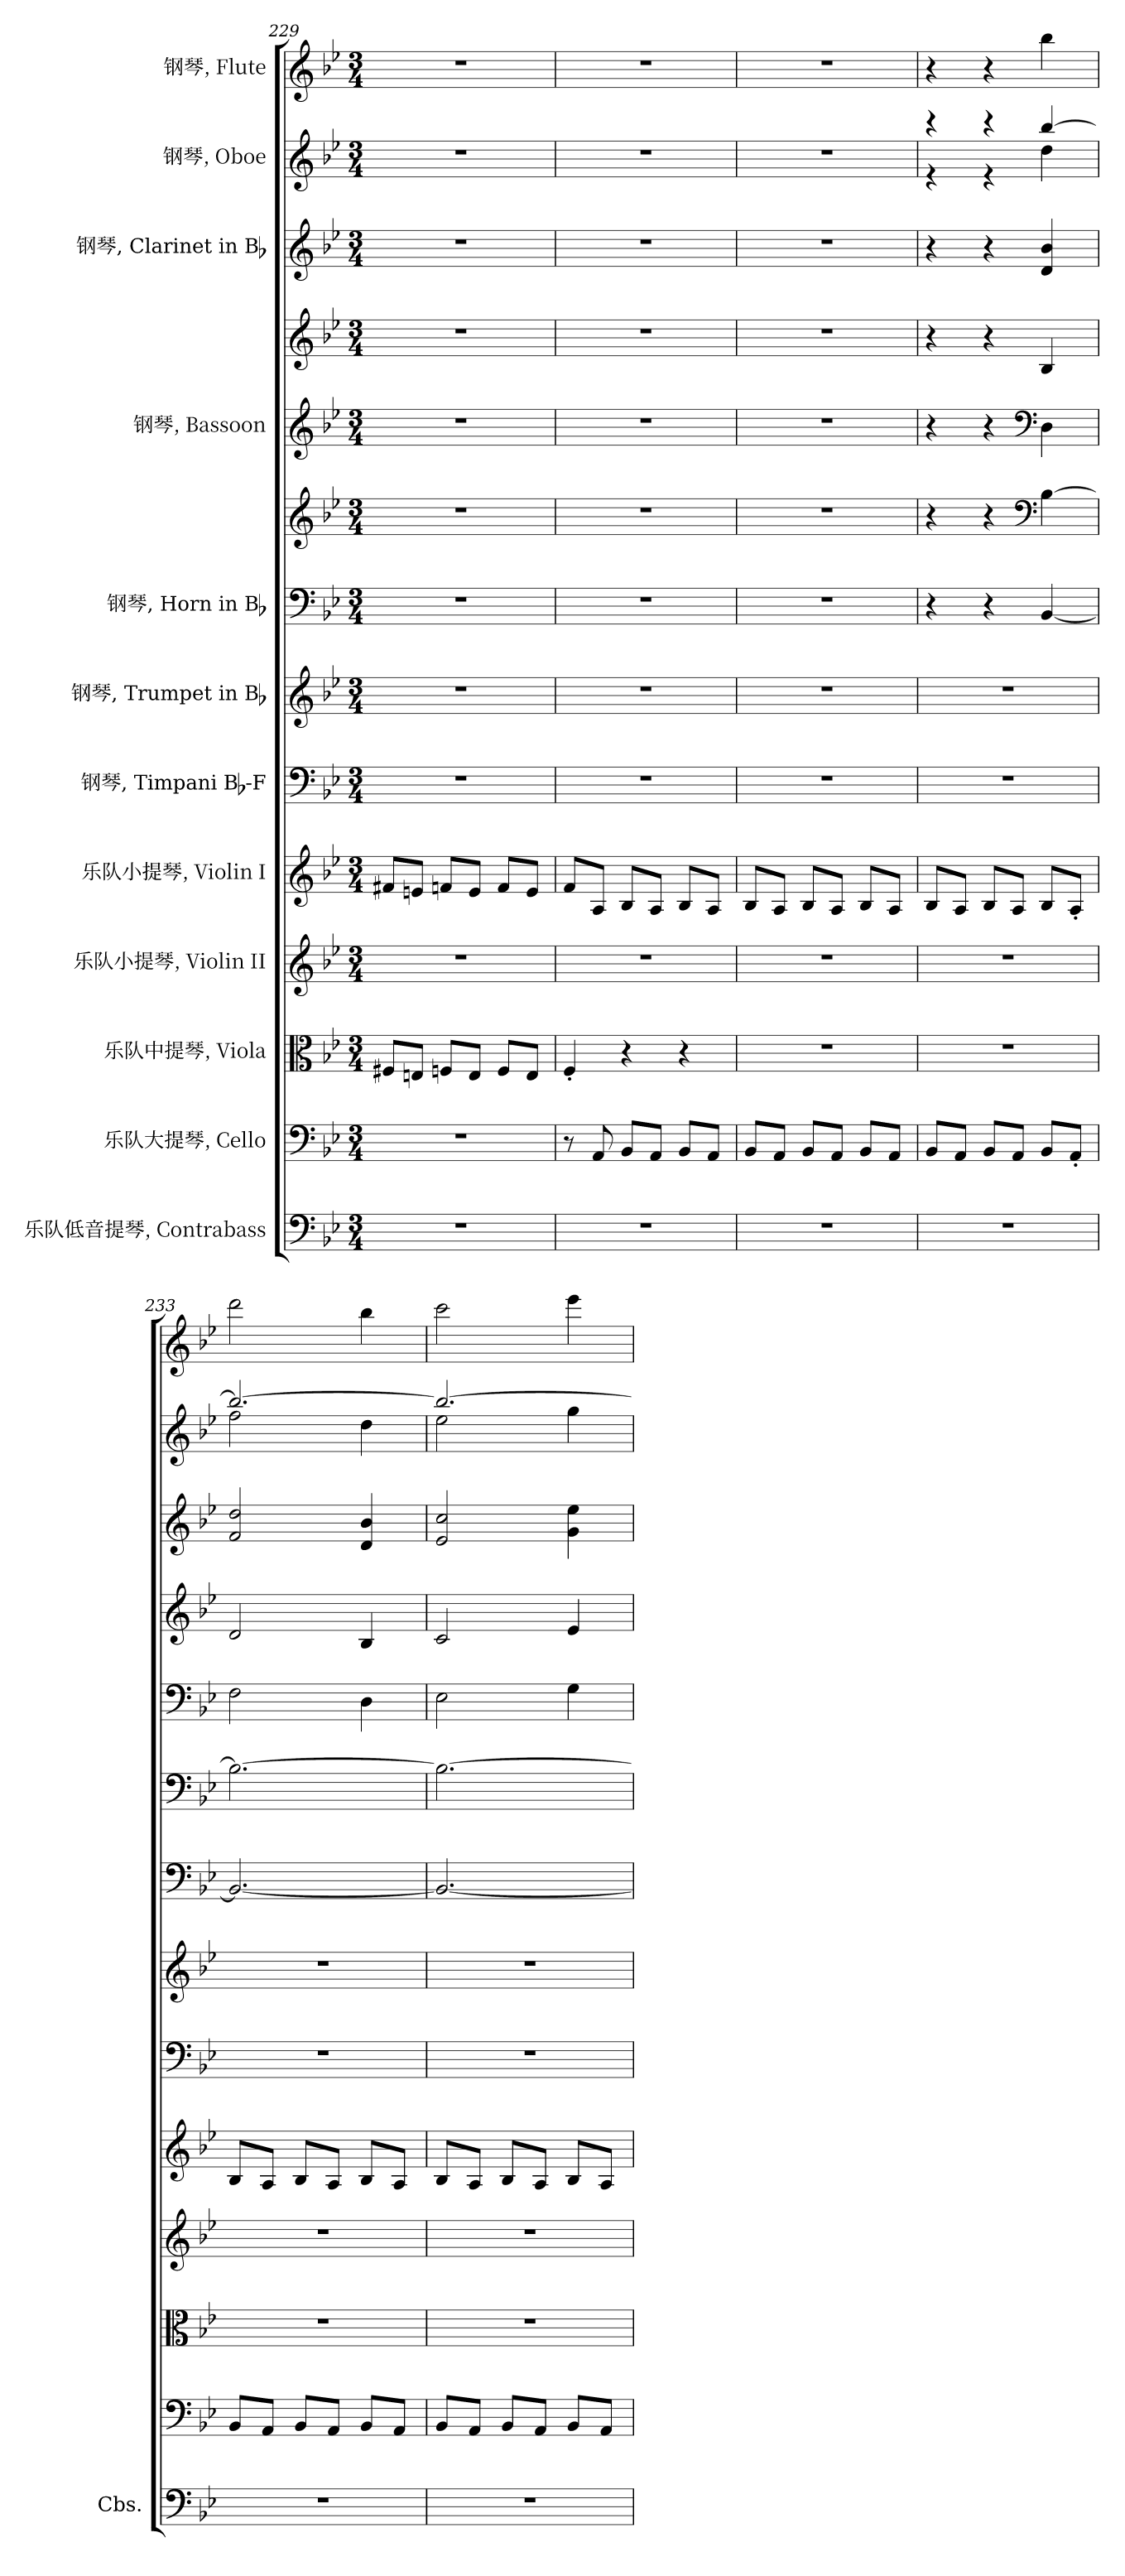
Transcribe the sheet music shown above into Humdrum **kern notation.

**kern	**kern	**kern	**kern	**kern	**kern	**kern	**kern	**kern	**kern	**kern	**kern	**kern	**kern
*part12	*part11	*part10	*part9	*part8	*part7	*part6	*part5	*part5	*part4	*part4	*part3	*part2	*part1
*staff14	*staff13	*staff12	*staff11	*staff10	*staff9	*staff8	*staff7	*staff6	*staff5	*staff4	*staff3	*staff2	*staff1
*I"乐队低音提琴, Contrabass	*I"乐队大提琴, Cello	*I"乐队中提琴, Viola	*I"乐队小提琴, Violin II	*I"乐队小提琴, Violin I	*I"钢琴, Timpani Bb-F	*I"钢琴, Trumpet in Bb	*I"钢琴, Horn in Bb	*	*I"钢琴, Bassoon	*	*I"钢琴, Clarinet in Bb	*I"钢琴, Oboe	*I"钢琴, Flute
*I'Cbs.	*	*	*	*	*	*	*	*	*	*	*	*	*
*clefF4	*clefF4	*clefC3	*clefG2	*clefG2	*clefF4	*clefG2	*clefF4	*clefG2	*clefG2	*clefG2	*clefG2	*clefG2	*clefG2
*ITrd7c12	*	*	*	*	*	*	*	*	*	*	*	*	*
*k[b-e-]	*k[b-e-]	*k[b-e-]	*k[b-e-]	*k[b-e-]	*k[b-e-]	*k[b-e-]	*k[b-e-]	*k[b-e-]	*k[b-e-]	*k[b-e-]	*k[b-e-]	*k[b-e-]	*k[b-e-]
*M3/4	*M3/4	*M3/4	*M3/4	*M3/4	*M3/4	*M3/4	*M3/4	*M3/4	*M3/4	*M3/4	*M3/4	*M3/4	*M3/4
=229	=229	=229	=229	=229	=229	=229	=229	=229	=229	=229	=229	=229	=229
2.r	2.r	8F#X/L	2.r	8f#X/L	2.r	2.r	2.r	2.r	2.r	2.r	2.r	2.r	2.r
.	.	8En/J	.	8en/J	.	.	.	.	.	.	.	.	.
.	.	8Fn/L	.	8fn/L	.	.	.	.	.	.	.	.	.
.	.	8E/J	.	8e/J	.	.	.	.	.	.	.	.	.
.	.	8F/L	.	8f/L	.	.	.	.	.	.	.	.	.
.	.	8E/J	.	8e/J	.	.	.	.	.	.	.	.	.
=230	=230	=230	=230	=230	=230	=230	=230	=230	=230	=230	=230	=230	=230
2.r	8r	4F'/	2.r	8f/L	2.r	2.r	2.r	2.r	2.r	2.r	2.r	2.r	2.r
.	8AA/	.	.	8A/J	.	.	.	.	.	.	.	.	.
.	8BB-/L	4r	.	8B-/L	.	.	.	.	.	.	.	.	.
.	8AA/J	.	.	8A/J	.	.	.	.	.	.	.	.	.
.	8BB-/L	4r	.	8B-/L	.	.	.	.	.	.	.	.	.
.	8AA/J	.	.	8A/J	.	.	.	.	.	.	.	.	.
!!LO:PB:g=z
=231	=231	=231	=231	=231	=231	=231	=231	=231	=231	=231	=231	=231	=231
2.r	8BB-/L	2.r	2.r	8B-/L	2.r	2.r	2.r	2.r	2.r	2.r	2.r	2.r	2.r
.	8AA/J	.	.	8A/J	.	.	.	.	.	.	.	.	.
.	8BB-/L	.	.	8B-/L	.	.	.	.	.	.	.	.	.
.	8AA/J	.	.	8A/J	.	.	.	.	.	.	.	.	.
.	8BB-/L	.	.	8B-/L	.	.	.	.	.	.	.	.	.
.	8AA/J	.	.	8A/J	.	.	.	.	.	.	.	.	.
=232	=232	=232	=232	=232	=232	=232	=232	=232	=232	=232	=232	=232	=232
*	*	*	*	*	*	*	*	*	*	*	*	*^	*
2.r	8BB-/L	2.r	2.r	8B-/L	2.r	2.r	4r	4r	4r	4r	4r	4r	4r	4r
.	8AA/J	.	.	8A/J	.	.	.	.	.	.	.	.	.	.
.	8BB-/L	.	.	8B-/L	.	.	4r	4r	4r	4r	4r	4r	4r	4r
.	8AA/J	.	.	8A/J	.	.	.	.	.	.	.	.	.	.
*	*	*	*	*	*	*	*	*clefF4	*clefF4	*	*	*	*	*
.	8BB-/L	.	.	8B-/L	.	.	[4BB-/	[4B-\	4D\	4B-/	4d/ 4b-/	[4bb-/	4dd\	4bb-\
.	8AA'/J	.	.	8A'/J	.	.	.	.	.	.	.	.	.	.
=233	=233	=233	=233	=233	=233	=233	=233	=233	=233	=233	=233	=233	=233	=233
2.r	8BB-/L	2.r	2.r	8B-/L	2.r	2.r	2.BB-/_	2.B-\_	2F\	2d/	2f/ 2dd/	2.bb-/_	2ff\	2ddd\
.	8AA/J	.	.	8A/J	.	.	.	.	.	.	.	.	.	.
.	8BB-/L	.	.	8B-/L	.	.	.	.	.	.	.	.	.	.
.	8AA/J	.	.	8A/J	.	.	.	.	.	.	.	.	.	.
.	8BB-/L	.	.	8B-/L	.	.	.	.	4D\	4B-/	4d/ 4b-/	.	4dd\	4bb-\
.	8AA/J	.	.	8A/J	.	.	.	.	.	.	.	.	.	.
=234	=234	=234	=234	=234	=234	=234	=234	=234	=234	=234	=234	=234	=234	=234
2.r	8BB-/L	2.r	2.r	8B-/L	2.r	2.r	2.BB-/_	2.B-\_	2E-\	2c/	2e-/ 2cc/	2.bb-/_	2ee-\	2ccc\
.	8AA/J	.	.	8A/J	.	.	.	.	.	.	.	.	.	.
.	8BB-/L	.	.	8B-/L	.	.	.	.	.	.	.	.	.	.
.	8AA/J	.	.	8A/J	.	.	.	.	.	.	.	.	.	.
.	8BB-/L	.	.	8B-/L	.	.	.	.	4G\	4e-/	4g\ 4ee-\	.	4gg\	4eee-\
.	8AA/J	.	.	8A/J	.	.	.	.	.	.	.	.	.	.
*	*	*	*	*	*	*	*	*	*	*	*	*v	*v	*
=	=	=	=	=	=	=	=	=	=	=	=	=	=
*-	*-	*-	*-	*-	*-	*-	*-	*-	*-	*-	*-	*-	*-
